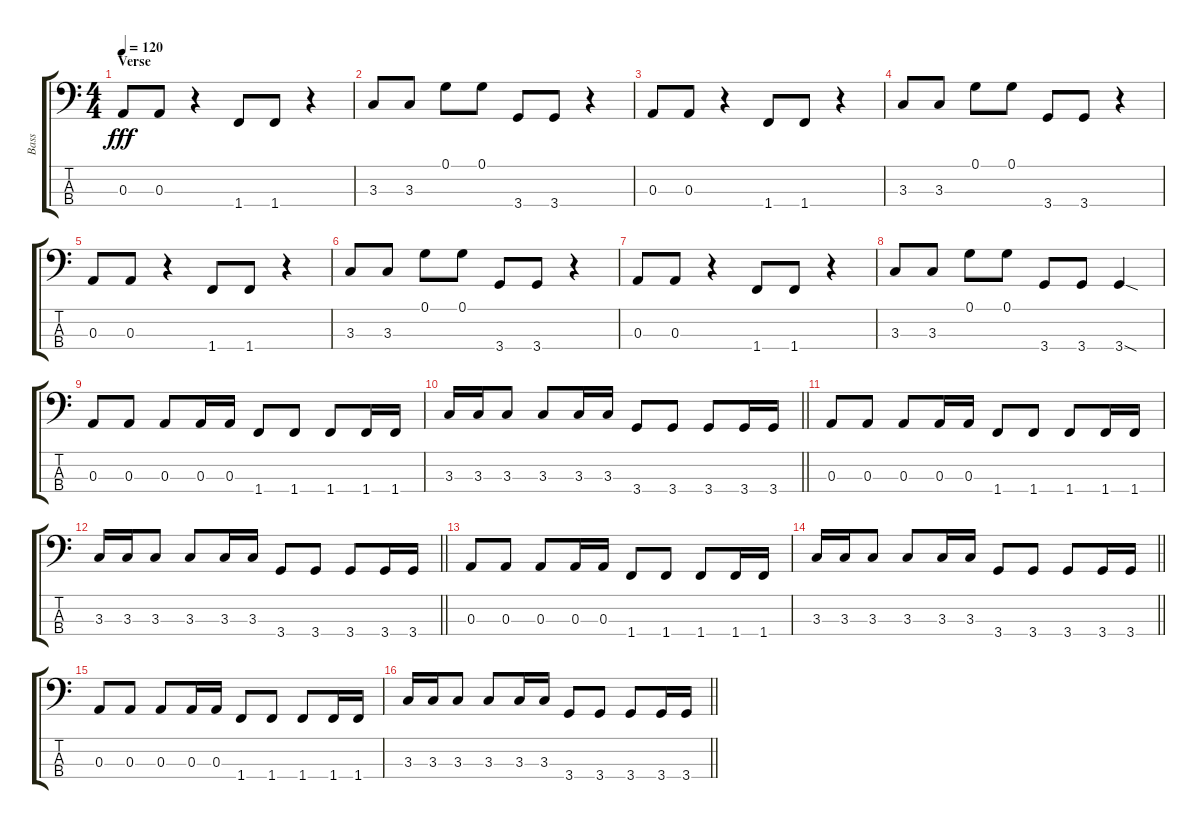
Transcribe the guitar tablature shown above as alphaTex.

\track ("Bass" "Bass") {instrument electricbassfinger}
\staff {score tabs}
\tuning (G2 D2 A1 E1) {hide}
\ts (4 4)
\section ("" "Verse")
\tempo 120
\clef f4
\ks c
0.3.8{dy fff} 0.3.8 r.4 1.4.8 1.4.8 r.4 |
3.3.8 3.3.8 0.1.8 0.1.8 3.4.8 3.4.8 r.4 |
0.3.8 0.3.8 r.4 1.4.8 1.4.8 r.4 |
3.3.8 3.3.8 0.1.8 0.1.8 3.4.8 3.4.8 r.4 |
0.3.8 0.3.8 r.4 1.4.8 1.4.8 r.4 |
3.3.8 3.3.8 0.1.8 0.1.8 3.4.8 3.4.8 r.4 |
0.3.8 0.3.8 r.4 1.4.8 1.4.8 r.4 |
3.3.8 3.3.8 0.1.8 0.1.8 3.4.8 3.4.8 3.4{sod}.4 |
0.3.8 0.3.8 0.3.8 0.3.16 0.3.16 1.4.8 1.4.8 1.4.8 1.4.16 1.4.16 |
\barLineRight lightlight
3.3.16 3.3.16 3.3.8 3.3.8 3.3.16 3.3.16 3.4.8 3.4.8 3.4.8 3.4.16 3.4.16 |
0.3.8 0.3.8 0.3.8 0.3.16 0.3.16 1.4.8 1.4.8 1.4.8 1.4.16 1.4.16 |
\barLineRight lightlight
3.3.16 3.3.16 3.3.8 3.3.8 3.3.16 3.3.16 3.4.8 3.4.8 3.4.8 3.4.16 3.4.16 |
0.3.8 0.3.8 0.3.8 0.3.16 0.3.16 1.4.8 1.4.8 1.4.8 1.4.16 1.4.16 |
\barLineRight lightlight
3.3.16 3.3.16 3.3.8 3.3.8 3.3.16 3.3.16 3.4.8 3.4.8 3.4.8 3.4.16 3.4.16 |
0.3.8 0.3.8 0.3.8 0.3.16 0.3.16 1.4.8 1.4.8 1.4.8 1.4.16 1.4.16 |
\barLineRight lightlight
3.3.16 3.3.16 3.3.8 3.3.8 3.3.16 3.3.16 3.4.8 3.4.8 3.4.8 3.4.16 3.4.16
